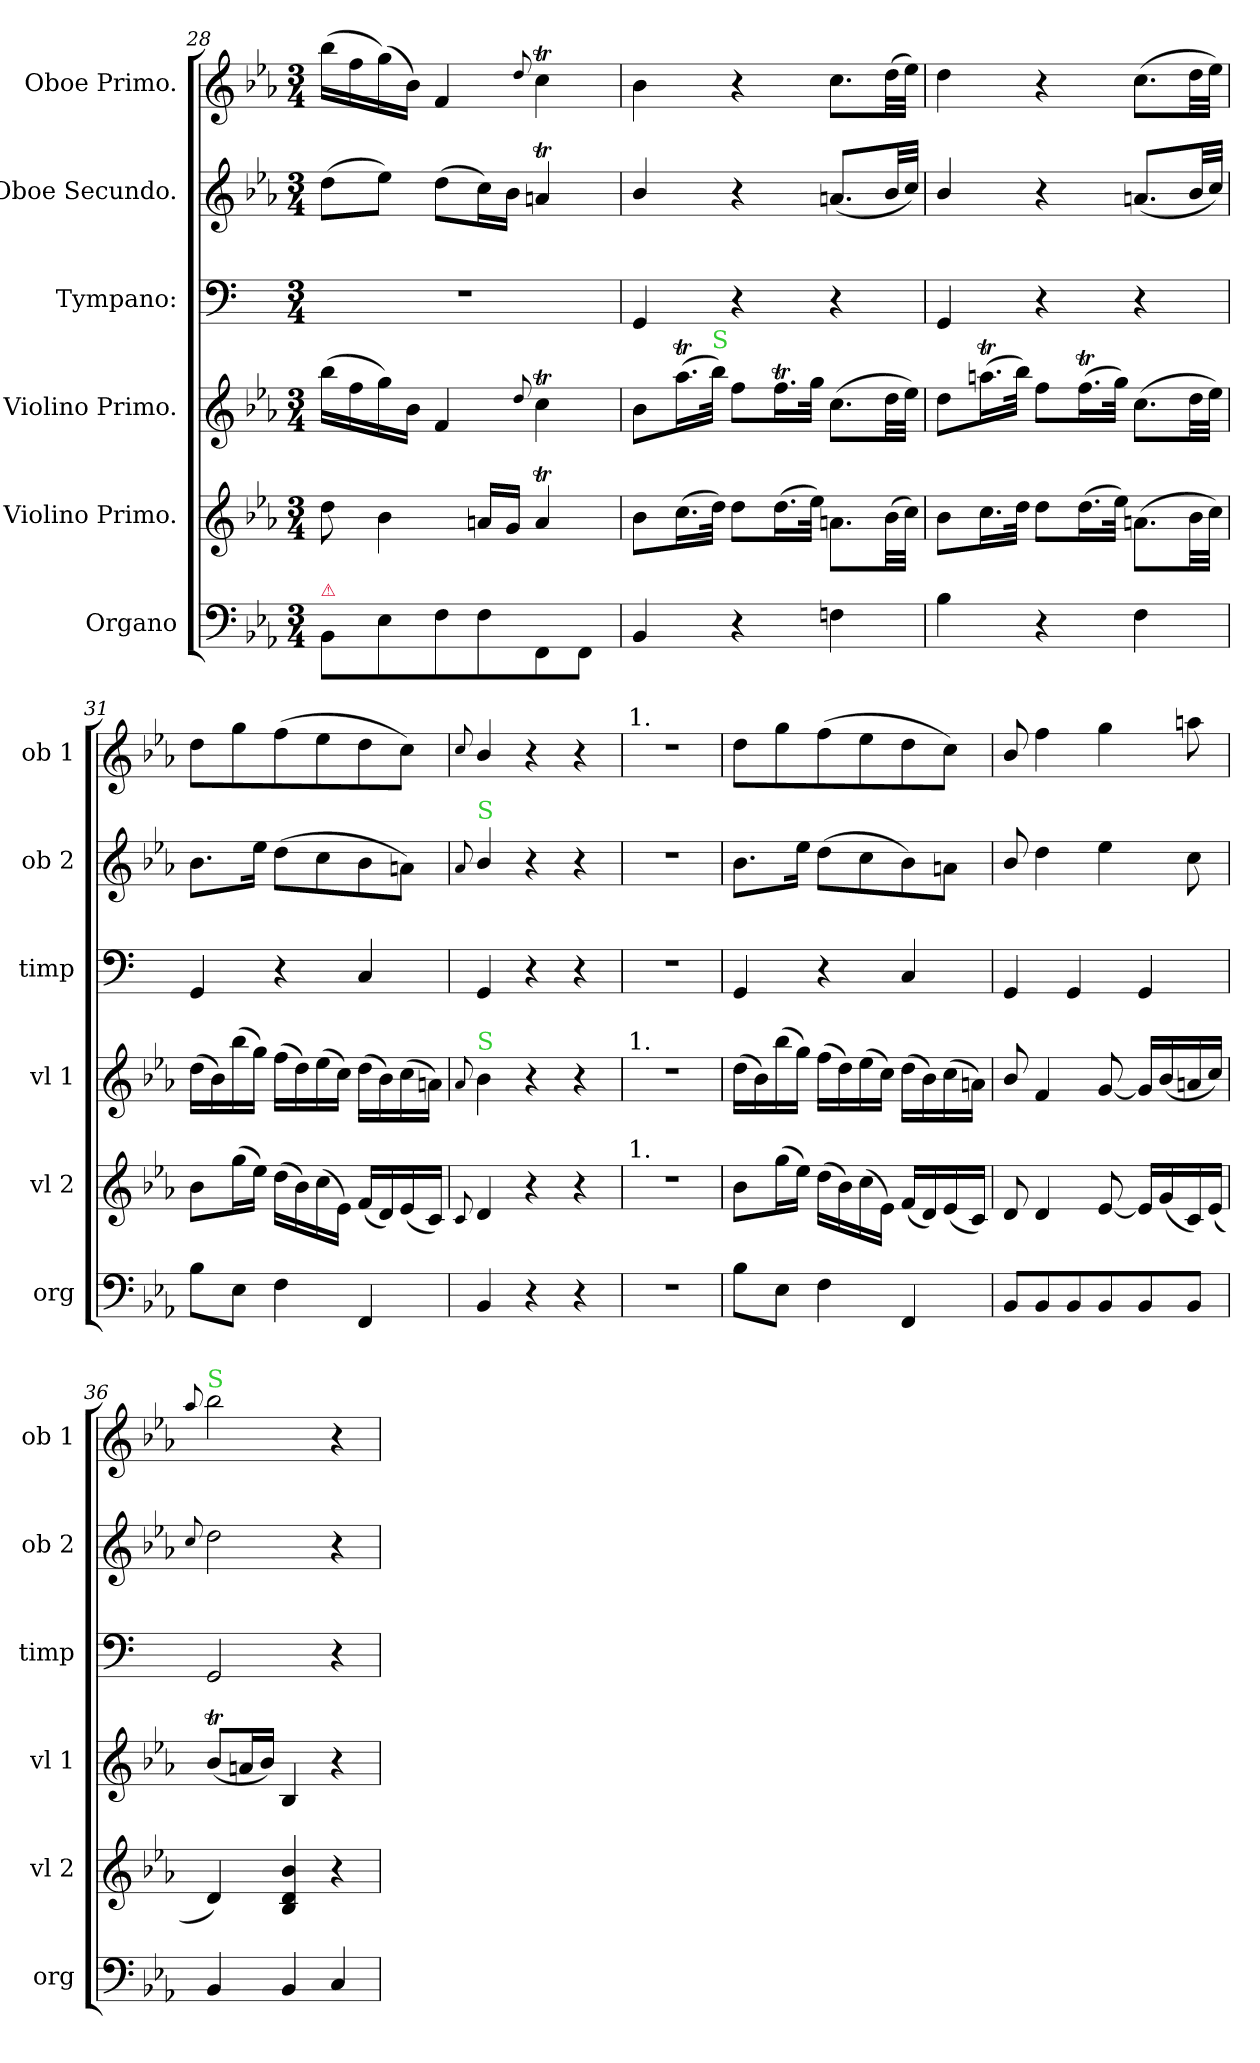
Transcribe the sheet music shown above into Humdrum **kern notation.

**kern	**kern	**kern	**dynam	**kern	**kern	**kern
*part6	*part5	*part4	*part4	*part3	*part2	*part1
*staff6	*staff5	*staff4	*staff4	*staff3	*staff2	*staff1
*I"Organo	*I"Violino Primo.	*I"Violino Primo.	*	*I"Tympano:	*I"Oboe Secundo.	*I"Oboe Primo.
*I'org	*I'vl 2	*I'vl 1	*	*I'timp	*I'ob 2	*I'ob 1
*clefF4	*clefG2	*clefG2	*	*clefF4	*clefG2	*clefG2
*	*	*	*	*ITrd-2c-3	*	*
*k[b-e-a-]	*k[b-e-a-]	*k[b-e-a-]	*	*k[b-e-a-]	*k[b-e-a-]	*k[b-e-a-]
*E-:	*E-:	*E-:	*	*E-:	*E-:	*E-:
*M3/4	*M3/4	*M3/4	*	*M3/4	*M3/4	*M3/4
=28	=28	=28	=28	=28	=28	=28
!LO:TX:a:color=crimson:t=⚠	!	!	!	!	!	!
8BB-\L	8dd\	(16bb-\LL	.	2.r	(8dd\L	(16bb-\LL
.	.	16ff\	.	.	.	16ff\
8E-\	4b-\	16gg\)	.	.	8ee-\J)	(16gg\)
.	.	16b-\JJ	.	.	.	16b-\JJ)
8F\	.	4f/	.	.	(8dd\L	4f/
8F\	16an/LL	.	.	.	16cc\L)	.
.	16g/JJ	.	.	.	16b-\JJ	.
.	.	8qqdd/	.	.	.	8qqdd/
8FF/	4at/	4ccT\	.	.	4ant/	4ccT\
8FF/J	.	.	.	.	.	.
=29	=29	=29	=29	=29	=29	=29
4BB-/	8b-\L	8b-\L	.	4BB-/	4b-/	4b-\
.	(16.cc\L	(16.aa-T\L	.	.	.	.
!	!	!LO:TX:a:color=limegreen:t=S	!	!	!	!
.	32dd\JJk)	32bb-\JJk)	.	.	.	.
4r	8dd\L	8ff\L	.	4r	4r	4r
.	(16.dd\L	16.ffT\L	.	.	.	.
.	32ee-\JJk)	32gg\JJk	.	.	.	.
4Fn\	8.an\L	(8.cc\L	.	4r	(8.an/L	8.cc\L
.	(32b-\LL	32dd\LL	.	.	32b-/LL	(32dd\LL
.	32cc\JJJ)	32ee-\JJJ)	.	.	32cc/JJJ)	32ee-\JJJ)
=30	=30	=30	=30	=30	=30	=30
4B-\	8b-\L	8dd\L	.	4BB-/	4b-/	4dd\
.	16.cc\L	(16.aant\L	.	.	.	.
.	32dd\JJk	32bb-\JJk)	.	.	.	.
4r	8dd\L	8ff\L	.	4r	4r	4r
.	(16.dd\L	(16.ffT\L	.	.	.	.
.	32ee-\JJk)	32gg\JJk)	.	.	.	.
4F\	(8.an\L	(8.cc\L	.	4r	(8.an/L	(8.cc\L
.	32b-\LL	32dd\LL	.	.	32b-/LL	32dd\LL
.	32cc\JJJ)	32ee-\JJJ)	.	.	32cc/JJJ)	32ee-\JJJ)
=31	=31	=31	=31	=31	=31	=31
8B-\L	8b-\L	(16dd\LL	.	4BB-/	8.b-\L	8dd\L
.	.	16b-\)	.	.	.	.
8E-\J	(16gg\L	(16bb-\	.	.	.	8gg\
.	16ee-\JJ)	16gg\JJ)	.	.	16ee-\Jk	.
4F\	(16dd\LL	(16ff\LL	.	4r	(8dd\L	(8ff\
.	16b-\)	16dd\)	.	.	.	.
.	(16cc\	(16ee-\	.	.	8cc\	8ee-\
.	16e-\JJ)	16cc\JJ)	.	.	.	.
4FF/	(16f/LL	(16dd\LL	.	4E-/	8b-\	8dd\
.	16d/)	16b-\)	.	.	.	.
.	(16e-/	(16cc\	.	.	8an\J)	8cc\J)
.	16c/JJ)	16an\JJ)	.	.	.	.
=32	=32	=32	=32	=32	=32	=32
.	8qqc/	8qqa-/	.	.	8qqa-/	8qqcc/
!	!	!	!	!	!LO:TX:a:color=limegreen:t=S	!
!	!	!LO:TX:a:color=limegreen:t=S	!	!	!	!
4BB-/	4d/	4b-\	.	4BB-/	4b-/	4b-/
4r	4r	4r	.	4r	4r	4r
4r	4r	4r	.	4r	4r	4r
=33	=33	=33	=33	=33	=33	=33
!	!	!	!	!	!	!LO:TX:a:t=1.
!	!	!LO:TX:a:t=1.	!	!	!	!
!	!LO:TX:a:t=1.	!	!	!	!	!
2.r	2.r	2.r	.	2.r	2.r	2.r
=34	=34	=34	=34	=34	=34	=34
8B-\L	8b-\L	(16dd\LL	for	4BB-/	8.b-\L	8dd\L
.	.	16b-\)	.	.	.	.
8E-\J	(16gg\L	(16bb-\	.	.	.	8gg\
.	16ee-\JJ)	16gg\JJ)	.	.	16ee-\Jk	.
4F\	(16dd\LL	(16ff\LL	.	4r	(8dd\L	(8ff\
.	16b-\)	16dd\)	.	.	.	.
.	(16cc\	(16ee-\	.	.	8cc\	8ee-\
.	16e-\JJ)	16cc\JJ)	.	.	.	.
4FF/	(16f/LL	(16dd\LL	.	4E-/	8b-\)	8dd\
.	16d/)	16b-\)	.	.	.	.
.	(16e-/	(16cc\	.	.	8an\J	8cc\J)
.	16c/JJ)	16an\JJ)	.	.	.	.
=35	=35	=35	=35	=35	=35	=35
8BB-/L	8d/	8b-/	.	4BB-/	8b-/	8b-/
8BB-/	4d/	4f/	.	.	4dd\	4ff\
8BB-/	.	.	.	4BB-/	.	.
8BB-/	[8e-/	[8g/	.	.	4ee-\	4gg\
8BB-/	16e-/LL]	16g/LL]	.	4BB-/	.	.
.	(16g/	(16b-/	.	.	.	.
8BB-/J	16c/)	16an/	.	.	8cc\	8aan\
.	(16e-/JJ	16cc/JJ)	.	.	.	.
=36	=36	=36	=36	=36	=36	=36
.	.	.	.	.	8qqcc/	8qqaa-/
!	!	!	!	!	!	!LO:TX:a:color=limegreen:t=S
4BB-/	4d/)	(8b-T/L	.	2BB-/	2dd\	2bb-\
.	.	16an/L	.	.	.	.
.	.	16b-/JJ)	.	.	.	.
4BB-/	4B-/ 4d/ 4b-/	4B-/	.	.	.	.
4C/	4r	4r	.	4r	4r	4r
=	=	=	=	=	=	=
*-	*-	*-	*-	*-	*-	*-
